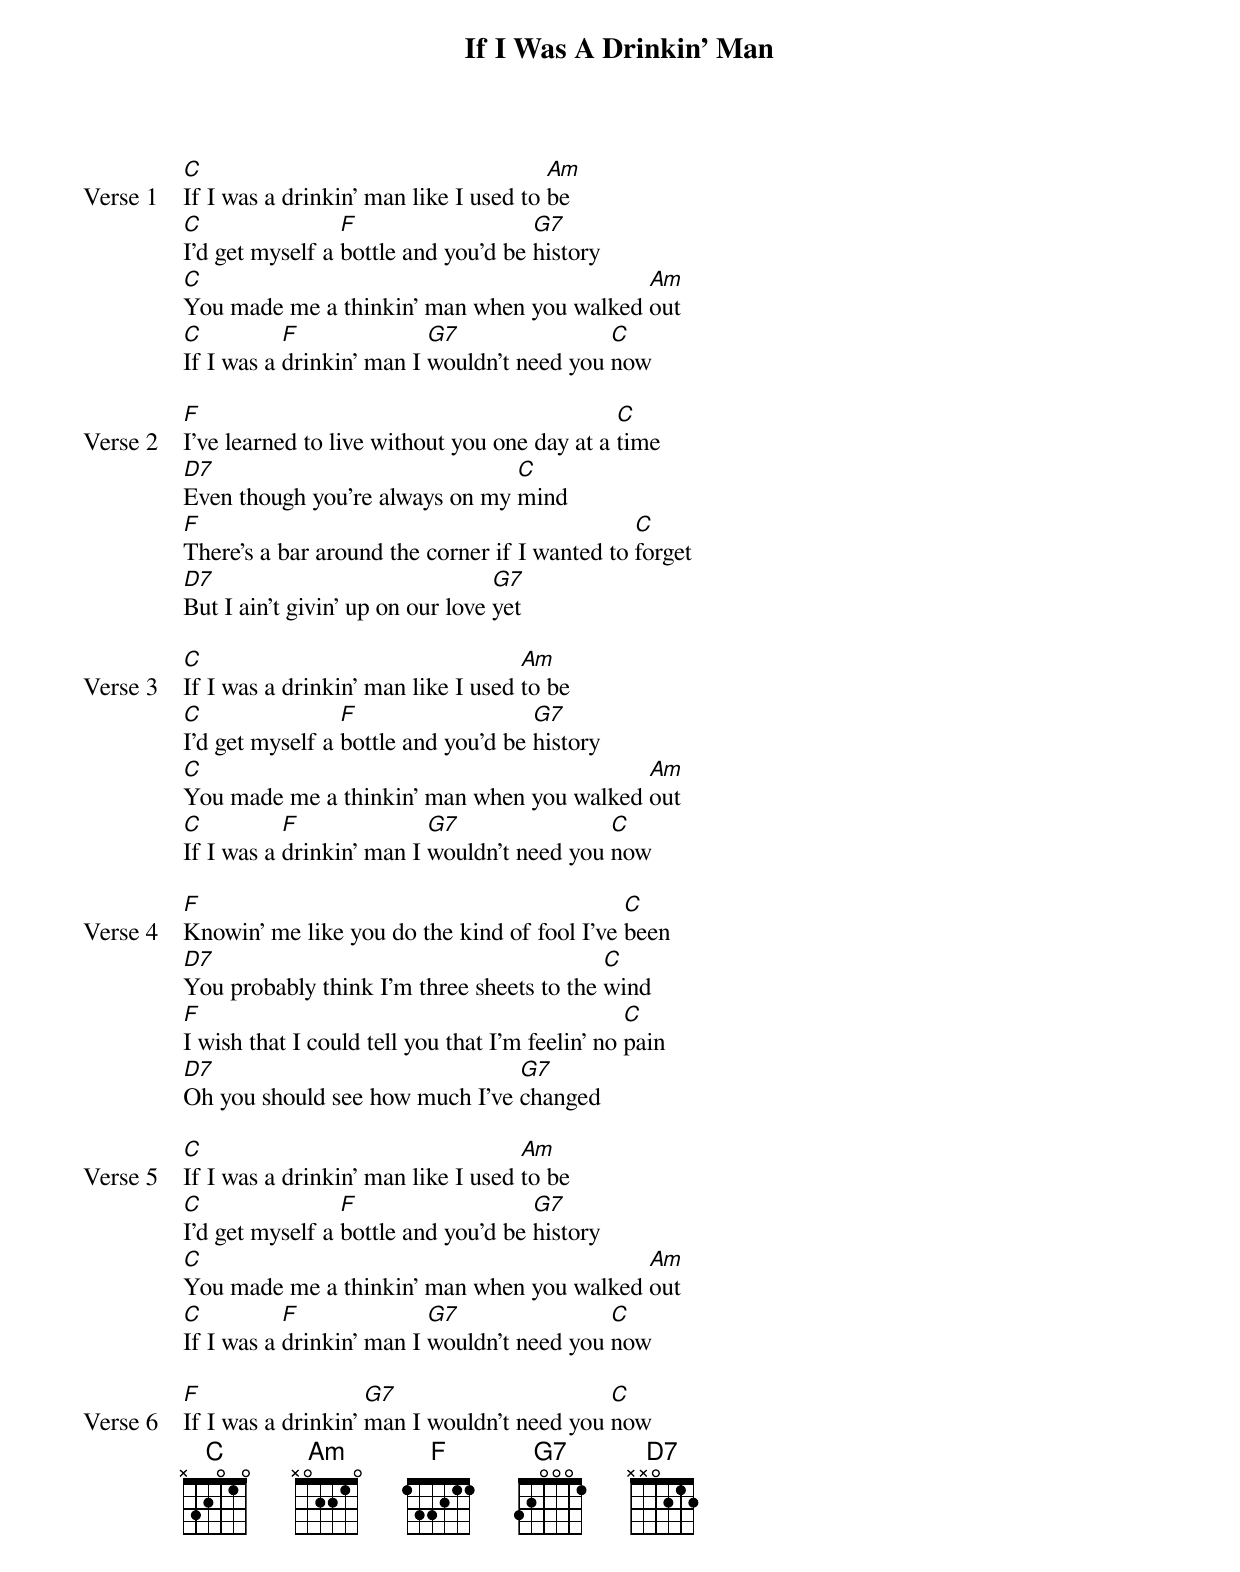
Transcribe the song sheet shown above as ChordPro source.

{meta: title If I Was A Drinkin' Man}
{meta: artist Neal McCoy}
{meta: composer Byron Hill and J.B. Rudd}

{start_of_verse: Verse 1}
[C]If I was a drinkin’ man like I used to [Am]be
[C]I’d get myself a [F]bottle and you’d be [G7]history
[C]You made me a thinkin’ man when you walked [Am]out
[C]If I was a [F]drinkin’ man I [G7]wouldn’t need you [C]now
{end_of_verse}

{start_of_verse: Verse 2}
[F]I’ve learned to live without you one day at a [C]time
[D7]Even though you’re always on my [C]mind
[F]There’s a bar around the corner if I wanted to [C]forget
[D7]But I ain’t givin’ up on our love [G7]yet
{end_of_verse}

{start_of_verse: Verse 3}
[C]If I was a drinkin’ man like I used [Am]to be
[C]I’d get myself a [F]bottle and you’d be [G7]history
[C]You made me a thinkin’ man when you walked [Am]out
[C]If I was a [F]drinkin’ man I [G7]wouldn’t need you [C]now
{end_of_verse}

{start_of_verse: Verse 4}
[F]Knowin’ me like you do the kind of fool I’ve [C]been
[D7]You probably think I’m three sheets to the [C]wind
[F]I wish that I could tell you that I’m feelin’ no [C]pain
[D7]Oh you should see how much I’ve [G7]changed
{end_of_verse}

{start_of_verse: Verse 5}
[C]If I was a drinkin’ man like I used [Am]to be
[C]I’d get myself a [F]bottle and you’d be [G7]history
[C]You made me a thinkin’ man when you walked [Am]out
[C]If I was a [F]drinkin’ man I [G7]wouldn’t need you [C]now
{end_of_verse}

{start_of_verse: Verse 6}
[F]If I was a drinkin’ [G7]man I wouldn’t need you [C]now
{end_of_verse}
